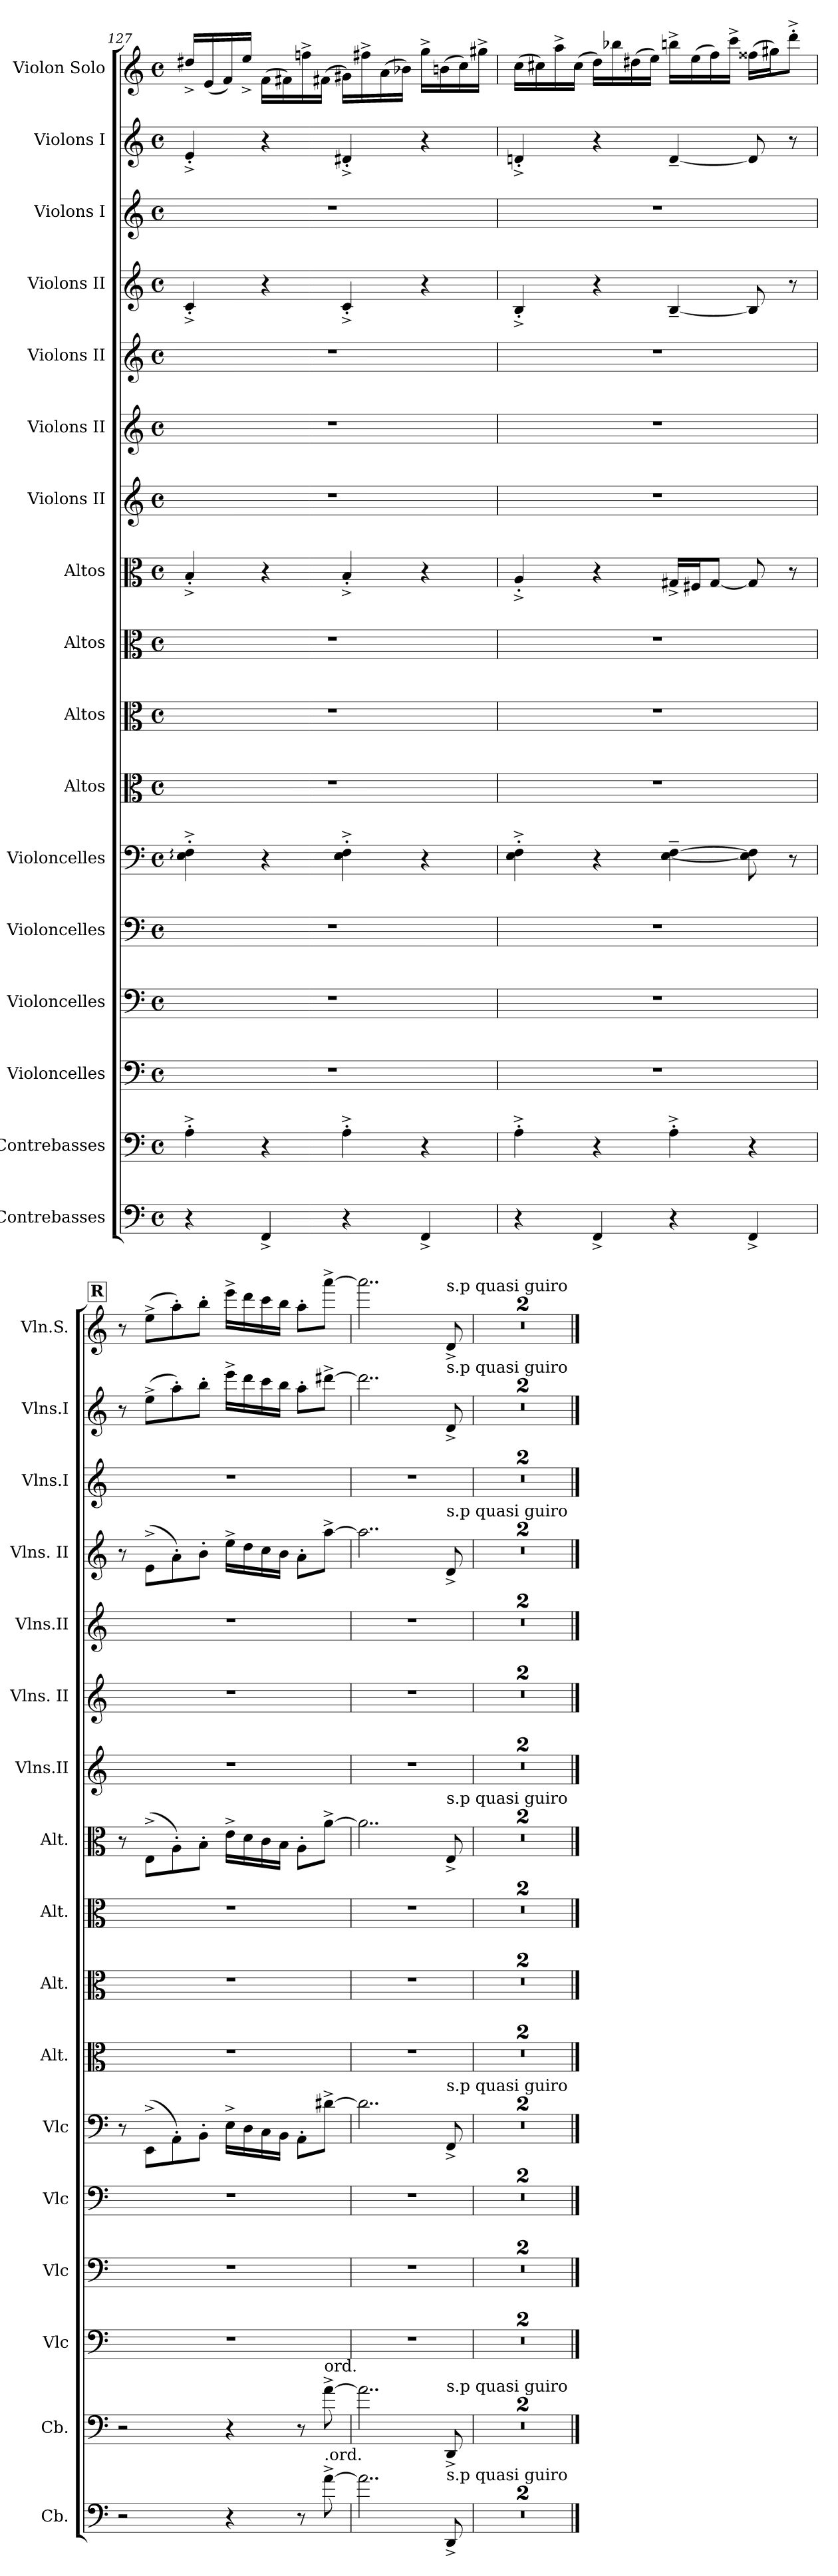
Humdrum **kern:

**kern	**kern	**kern	**kern	**kern	**kern	**kern	**kern	**kern	**kern	**kern	**kern	**kern	**kern	**kern	**kern	**kern
*part17	*part16	*part15	*part14	*part13	*part12	*part11	*part10	*part9	*part8	*part7	*part6	*part5	*part4	*part3	*part2	*part1
*staff17	*staff16	*staff15	*staff14	*staff13	*staff12	*staff11	*staff10	*staff9	*staff8	*staff7	*staff6	*staff5	*staff4	*staff3	*staff2	*staff1
*I"Contrebasses	*I"Contrebasses	*I"Violoncelles	*I"Violoncelles	*I"Violoncelles	*I"Violoncelles	*I"Altos	*I"Altos	*I"Altos	*I"Altos	*I"Violons II	*I"Violons II	*I"Violons II	*I"Violons II	*I"Violons I	*I"Violons I	*I"Violon Solo
*I'Cb.	*I'Cb.	*I'Vlc	*I'Vlc	*I'Vlc	*I'Vlc	*I'Alt.	*I'Alt.	*I'Alt.	*I'Alt.	*I'Vlns.II	*I'Vlns. II	*I'Vlns.II	*I'Vlns. II	*I'Vlns.I	*I'Vlns.I	*I'Vln.S.
!!LO:LB:g=z
*clefF4	*clefF4	*clefF4	*clefF4	*clefF4	*clefF4	*clefC3	*clefC3	*clefC3	*clefC3	*clefG2	*clefG2	*clefG2	*clefG2	*clefG2	*clefG2	*clefG2
*ITrd7c12	*ITrd7c12	*	*	*	*	*	*	*	*	*	*	*	*	*	*	*
*k[]	*k[]	*k[]	*k[]	*k[]	*k[]	*k[]	*k[]	*k[]	*k[]	*k[]	*k[]	*k[]	*k[]	*k[]	*k[]	*k[]
*M4/4	*M4/4	*M4/4	*M4/4	*M4/4	*M4/4	*M4/4	*M4/4	*M4/4	*M4/4	*M4/4	*M4/4	*M4/4	*M4/4	*M4/4	*M4/4	*M4/4
*met(c)	*met(c)	*met(c)	*met(c)	*met(c)	*met(c)	*met(c)	*met(c)	*met(c)	*met(c)	*met(c)	*met(c)	*met(c)	*met(c)	*met(c)	*met(c)	*met(c)
=127	=127	=127	=127	=127	=127	=127	=127	=127	=127	=127	=127	=127	=127	=127	=127	=127
4r	4AA'^\	1r	1r	1r	4E\:'^ 4F\:'^	1r	1r	1r	4B'^/	1r	1r	1r	4c'^/	1r	4e'^/	16dd#X^/LL
.	.	.	.	.	.	.	.	.	.	.	.	.	.	.	.	(<16e/
.	.	.	.	.	.	.	.	.	.	.	.	.	.	.	.	16f/)
.	.	.	.	.	.	.	.	.	.	.	.	.	.	.	.	16ee^/JJ
4FFF^/	4r	.	.	.	4r	.	.	.	4r	.	.	.	4r	.	4r	(>16f\LL
.	.	.	.	.	.	.	.	.	.	.	.	.	.	.	.	16f#X\)
.	.	.	.	.	.	.	.	.	.	.	.	.	.	.	.	16ffn^\
.	.	.	.	.	.	.	.	.	.	.	.	.	.	.	.	(>16f#X\JJ
4r	4AA'^\	.	.	.	4E\'^ 4F\'^	.	.	.	4B'^/	.	.	.	4c'^/	.	4d#X'^/	16g#X\LL)
.	.	.	.	.	.	.	.	.	.	.	.	.	.	.	.	16ff#X^\
.	.	.	.	.	.	.	.	.	.	.	.	.	.	.	.	(>16a\
.	.	.	.	.	.	.	.	.	.	.	.	.	.	.	.	16b-X\JJ)
4FFF^/	4r	.	.	.	4r	.	.	.	4r	.	.	.	4r	.	4r	16gg^\LL
.	.	.	.	.	.	.	.	.	.	.	.	.	.	.	.	(>16bn\
.	.	.	.	.	.	.	.	.	.	.	.	.	.	.	.	16cc\)
.	.	.	.	.	.	.	.	.	.	.	.	.	.	.	.	16gg#X^\JJ
=128	=128	=128	=128	=128	=128	=128	=128	=128	=128	=128	=128	=128	=128	=128	=128	=128
4r	4AA'^\	1r	1r	1r	4E\'^ 4F\'^	1r	1r	1r	4A'^/	1r	1r	1r	4B'^/	1r	4dn'^/	(>16cc\LL
.	.	.	.	.	.	.	.	.	.	.	.	.	.	.	.	16cc#X\)
.	.	.	.	.	.	.	.	.	.	.	.	.	.	.	.	16aa^\
.	.	.	.	.	.	.	.	.	.	.	.	.	.	.	.	(>16cc#\JJ
4FFF^/	4r	.	.	.	4r	.	.	.	4r	.	.	.	4r	.	4r	16dd\LL)
.	.	.	.	.	.	.	.	.	.	.	.	.	.	.	.	16bb-X\
.	.	.	.	.	.	.	.	.	.	.	.	.	.	.	.	(>16dd#X\
.	.	.	.	.	.	.	.	.	.	.	.	.	.	.	.	16ee\JJ)
4r	4AA'^\	.	.	.	[4E\~ [4F\~	.	.	.	16G#X^/LL	.	.	.	[4B~/	.	[4d~/	16bbn^\LL
.	.	.	.	.	.	.	.	.	16F#X/J	.	.	.	.	.	.	(>16ee\
.	.	.	.	.	.	.	.	.	[8G#/J	.	.	.	.	.	.	16ff\)
.	.	.	.	.	.	.	.	.	.	.	.	.	.	.	.	16ccc^\JJ
4FFF^/	4r	.	.	.	8E\] 8F\]	.	.	.	8G#/]	.	.	.	8B/]	.	8d/]	(>16ff##X\LL
.	.	.	.	.	.	.	.	.	.	.	.	.	.	.	.	16gg#X\J)
.	.	.	.	.	8r	.	.	.	8r	.	.	.	8r	.	8r	8ddd'^\J
!!LO:REH:place=s1:a:B:fs=14:t=R
=129	=129	=129	=129	=129	=129	=129	=129	=129	=129	=129	=129	=129	=129	=129	=129	=129
2r	2r	1r	1r	1r	8r	1r	1r	1r	8r	1r	1r	1r	8r	1r	8r	8r
.	.	.	.	.	(>8EE^\L	.	.	.	(>8E^\L	.	.	.	(>8e^\L	.	(>8ee^\L	(>8ee^\L
.	.	.	.	.	8AA'\)	.	.	.	8A'\)	.	.	.	8a'\)	.	8aa'\)	8aa'\)
.	.	.	.	.	8BB'\J	.	.	.	8B'\J	.	.	.	8b'\J	.	8bb'\J	8bb'\J
4r	4r	.	.	.	16E^\LL	.	.	.	16e^\LL	.	.	.	16ee^\LL	.	16eee^\LL	16eee^\LL
.	.	.	.	.	16D\	.	.	.	16d\	.	.	.	16dd\	.	16ddd\	16ddd\
.	.	.	.	.	16C\	.	.	.	16c\	.	.	.	16cc\	.	16ccc\	16ccc\
.	.	.	.	.	16BB\JJ	.	.	.	16B\JJ	.	.	.	16b\JJ	.	16bb\JJ	16bb\JJ
8r	8r	.	.	.	8AA'\L	.	.	.	8A'\L	.	.	.	8a'\L	.	8aa'\L	8aa'\L
!	!LO:TX:a:t=ord.	!	!	!	!	!	!	!	!	!	!	!	!	!	!	!
!LO:TX:a:t=.ord.	!	!	!	!	!	!	!	!	!	!	!	!	!	!	!	!
[8A^\	[8A^\	.	.	.	[8d#X^\J	.	.	.	[8a^\J	.	.	.	[8aa^\J	.	[8ddd#X^\J	[8aaa^\J
!!LO:PB:g=z
=130	=130	=130	=130	=130	=130	=130	=130	=130	=130	=130	=130	=130	=130	=130	=130	=130
2..A\]	2..A\]	1r	1r	1r	2..d#\]	1r	1r	1r	2..a\]	1r	1r	1r	2..aa\]	1r	2..ddd#\]	2..aaa\]
!	!	!	!	!	!	!	!	!	!	!	!	!	!	!	!	!LO:TX:a:t=s.p quasi guiro
!	!	!	!	!	!	!	!	!	!	!	!	!	!	!	!LO:TX:a:t=s.p quasi guiro	!
!	!	!	!	!	!	!	!	!	!	!	!	!	!LO:TX:a:t=s.p quasi guiro	!	!	!
!	!	!	!	!	!	!	!	!	!LO:TX:a:t=s.p quasi guiro	!	!	!	!	!	!	!
!	!	!	!	!	!LO:TX:a:t=s.p quasi guiro	!	!	!	!	!	!	!	!	!	!	!
!	!LO:TX:a:t=s.p quasi guiro	!	!	!	!	!	!	!	!	!	!	!	!	!	!	!
!LO:TX:a:t=s.p quasi guiro	!	!	!	!	!	!	!	!	!	!	!	!	!	!	!	!
8DDD^/	8DDD^/	.	.	.	8FF^/	.	.	.	8E^/	.	.	.	8d^/	.	8d^/	8d^/
=131	=131	=131	=131	=131	=131	=131	=131	=131	=131	=131	=131	=131	=131	=131	=131	=131
1r	1r	1r	1r	1r	1r	1r	1r	1r	1r	1r	1r	1r	1r	1r	1r	1r
=132	=132	=132	=132	=132	=132	=132	=132	=132	=132	=132	=132	=132	=132	=132	=132	=132
1r	1r	1r	1r	1r	1r	1r	1r	1r	1r	1r	1r	1r	1r	1r	1r	1r
==	==	==	==	==	==	==	==	==	==	==	==	==	==	==	==	==
*-	*-	*-	*-	*-	*-	*-	*-	*-	*-	*-	*-	*-	*-	*-	*-	*-
